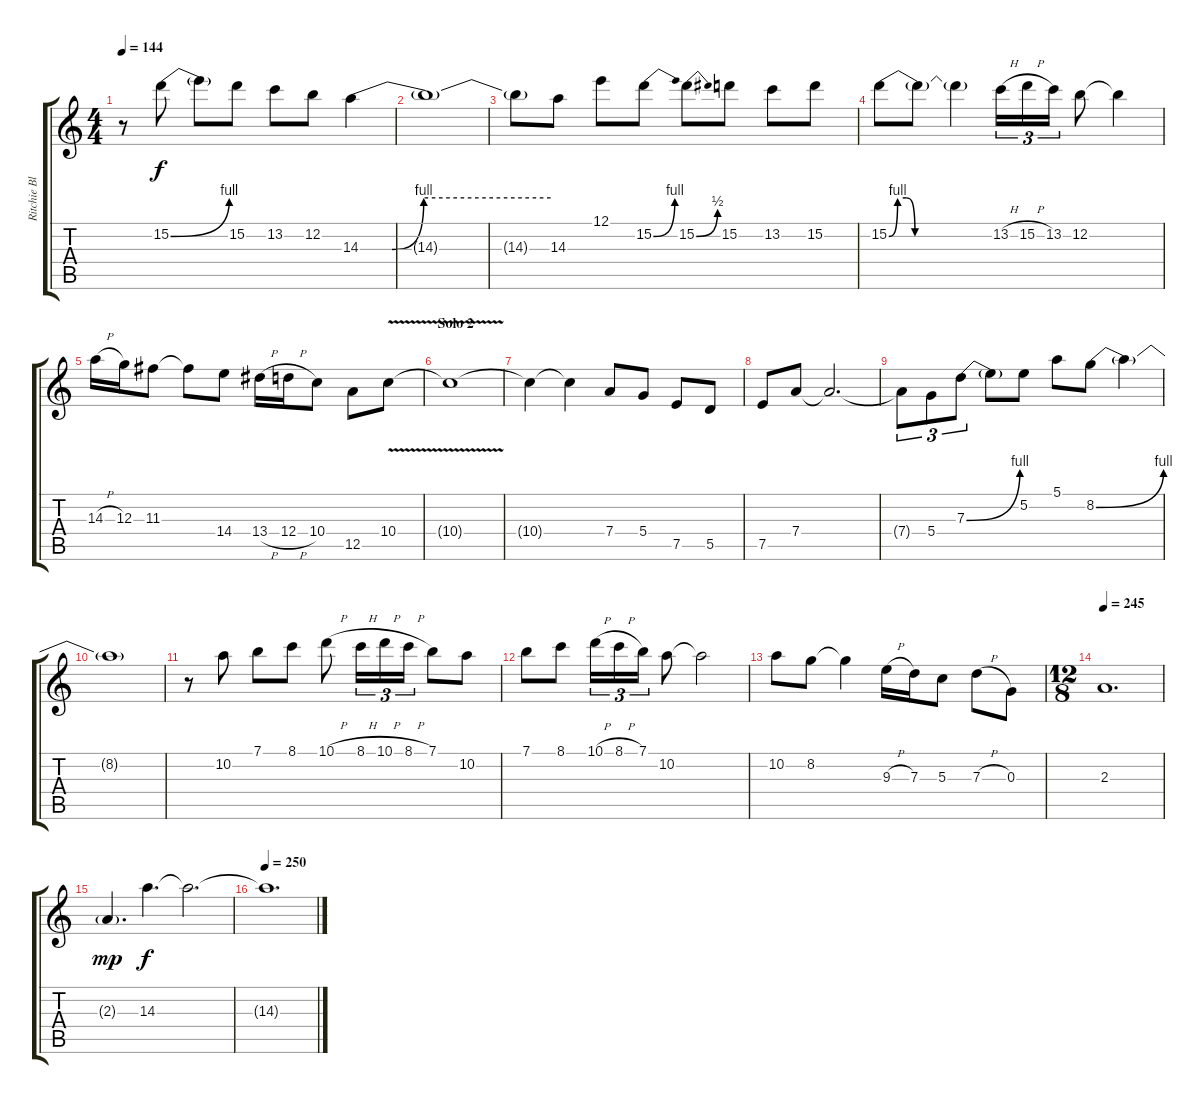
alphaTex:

\track ("Ritchie Blackmore" "Ritchie Bl") {instrument overdrivenguitar}
\staff {score tabs}
\tuning (E4 B3 G3 D3 A2 E2) {hide}
\ts (4 4)
\tempo 144
\clef g2
\ks c
r.8{dy f} 15.2{be (bend 0 0 60 4)}.8 15.2{t}.8 15.2.8 13.2.8 12.2.8 14.3{be (custom 0 0 10 0 20 4 60 4)}.4 |
14.3{t}.1 |
14.3{t}.8 14.3.8 12.1.8 15.2{be (bend 0 0 60 4)}.8 15.2{be (bend 0 0 60 2)}.8 15.2.8 13.2.8 15.2.8 |
15.2{be (custom 0 0 5 4 10 4 15 0 60 0)}.8 15.2{t}.8 15.2{t}.4 13.2{h}.16{tu (3 2)} 15.2{h}.16{tu (3 2)} 13.2.16{tu (3 2)} 12.2.8 12.2{t}.4 |
14.3{h}.16 12.3.16 11.3.8 11.3{t}.8 14.4.8 13.4{h}.16 12.4{h}.16 10.4.8 12.5.8 10.4{v}.8 |
\section ("" "Solo 2")
10.4{t}.1 |
10.4{t}.4 10.4{t}.4 7.4.8 5.4.8 7.5.8 5.5.8 |
7.5.8 7.4.8 7.4{t}.2{d} |
7.4{t}.8{tu (3 2)} 5.4.8{tu (3 2)} 7.3{be (bend 0 0 60 4)}.8{tu (3 2)} 7.3{t}.8 5.2.8 5.1.8 8.2{be (bend 0 0 60 4)}.8 8.2{t}.4 |
8.2{t}.1 |
r.8 10.2.8 7.1.8 8.1.8 10.1{h}.8 8.1{h}.16{tu (3 2)} 10.1{h}.16{tu (3 2)} 8.1{h}.16{tu (3 2)} 7.1.8 10.2.8 |
7.1.8 8.1.8 10.1{h}.16{tu (3 2)} 8.1{h}.16{tu (3 2)} 7.1.16{tu (3 2)} 10.2.8 10.2{t}.2 |
10.2.8 8.2.8 8.2{t}.4 9.3{h}.16 7.3.16 5.3.8 7.3{h}.8 0.3.8 |
\ts (12 8)
\tempo 245
2.3.1{d} |
2.3{g}.4{d dy mp} 14.3.4{d dy f} 14.3{t}.2{d} |
\tempo 250
14.3{t}.1{d}
